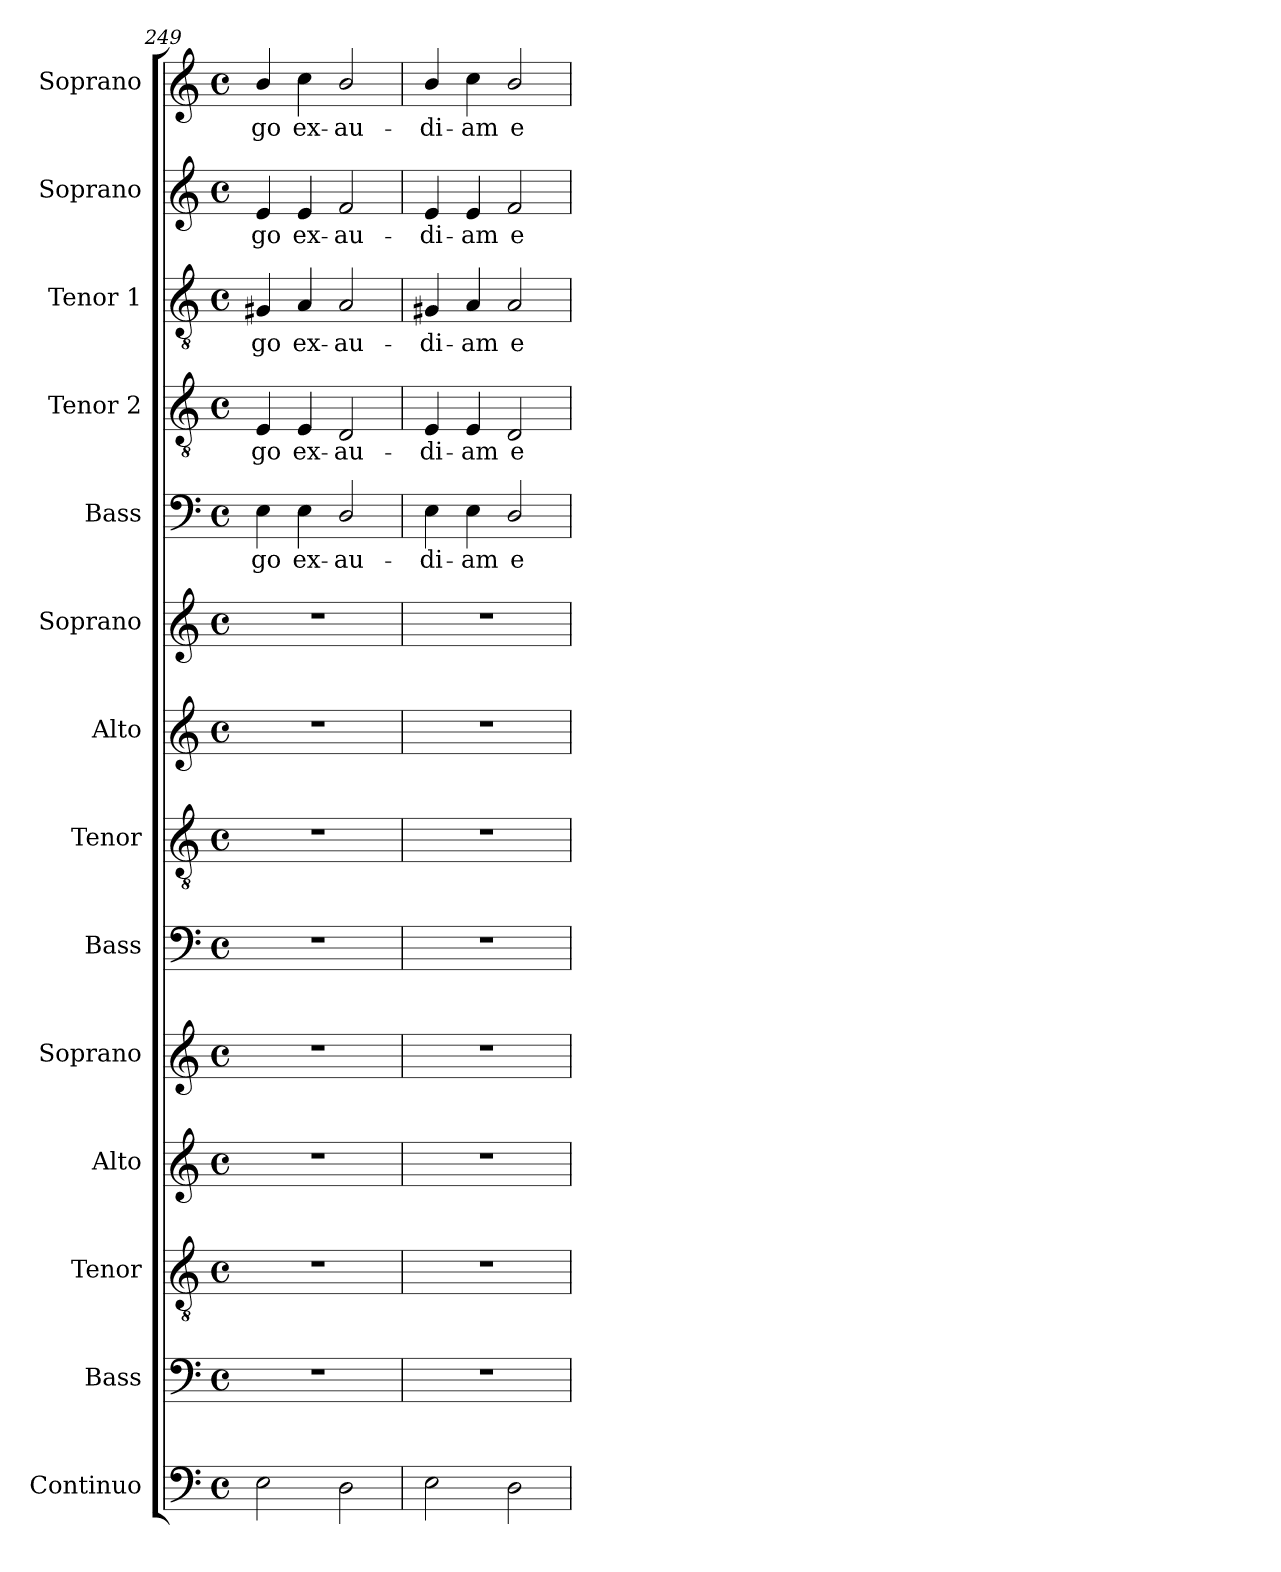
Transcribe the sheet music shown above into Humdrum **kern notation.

**kern	**kern	**kern	**kern	**kern	**kern	**kern	**kern	**kern	**kern	**text	**kern	**text	**kern	**text	**kern	**text	**kern	**text
*part14	*part13	*part12	*part11	*part10	*part9	*part8	*part7	*part6	*part5	*part5	*part4	*part4	*part3	*part3	*part2	*part2	*part1	*part1
*staff14	*staff13	*staff12	*staff11	*staff10	*staff9	*staff8	*staff7	*staff6	*staff5	*staff5	*staff4	*staff4	*staff3	*staff3	*staff2	*staff2	*staff1	*staff1
*I"Continuo	*I"Bass	*I"Tenor	*I"Alto	*I"Soprano	*I"Bass	*I"Tenor	*I"Alto	*I"Soprano	*I"Bass	*	*I"Tenor 2	*	*I"Tenor 1	*	*I"Soprano	*	*I"Soprano	*
*I'Cont.	*I'B.	*I'T.	*I'A.	*I'S.	*I'B.	*I'T.	*I'A.	*I'S.	*I'B.	*	*I'T2.	*	*I'T1.	*	*I'S.	*	*I'S.	*
!!LO:PB:g=z
*clefF4	*clefF4	*clefGv2	*clefG2	*clefG2	*clefF4	*clefGv2	*clefG2	*clefG2	*clefF4	*	*clefGv2	*	*clefGv2	*	*clefG2	*	*clefG2	*
*	*	*ITrd7c12	*	*	*	*ITrd7c12	*	*	*	*	*ITrd7c12	*	*ITrd7c12	*	*	*	*	*
*k[]	*k[]	*k[]	*k[]	*k[]	*k[]	*k[]	*k[]	*k[]	*k[]	*	*k[]	*	*k[]	*	*k[]	*	*k[]	*
*C:	*C:	*C:	*C:	*C:	*C:	*C:	*C:	*C:	*C:	*	*C:	*	*C:	*	*C:	*	*C:	*
*M4/4	*M4/4	*M4/4	*M4/4	*M4/4	*M4/4	*M4/4	*M4/4	*M4/4	*M4/4	*	*M4/4	*	*M4/4	*	*M4/4	*	*M4/4	*
*met(c)	*met(c)	*met(c)	*met(c)	*met(c)	*met(c)	*met(c)	*met(c)	*met(c)	*met(c)	*	*met(c)	*	*met(c)	*	*met(c)	*	*met(c)	*
=249	=249	=249	=249	=249	=249	=249	=249	=249	=249	=249	=249	=249	=249	=249	=249	=249	=249	=249
!	!	!	!	!	!	!	!	!	!	!LO:LY:b:color=#000000	!	!	!	!	!	!	!	!
!	!	!	!	!	!	!	!	!	!	!	!	!LO:LY:b:color=#000000	!	!	!	!	!	!
!	!	!	!	!	!	!	!	!	!	!	!	!	!	!LO:LY:b:color=#000000	!	!	!	!
!	!	!	!	!	!	!	!	!	!	!	!	!	!	!	!	!LO:LY:b:color=#000000	!	!
!	!	!	!	!	!	!	!	!	!	!	!	!	!	!	!	!	!	!LO:LY:b:color=#000000
2Ei\	1r	1r	1r	1r	1r	1r	1r	1r	4Ei\	-go	4EEi/	-go	4GG#Xi/	-go	4ei/	-go	4bi/	-go
!	!	!	!	!	!	!	!	!	!	!LO:LY:b:color=#000000	!	!	!	!	!	!	!	!
!	!	!	!	!	!	!	!	!	!	!	!	!LO:LY:b:color=#000000	!	!	!	!	!	!
!	!	!	!	!	!	!	!	!	!	!	!	!	!	!LO:LY:b:color=#000000	!	!	!	!
!	!	!	!	!	!	!	!	!	!	!	!	!	!	!	!	!LO:LY:b:color=#000000	!	!
!	!	!	!	!	!	!	!	!	!	!	!	!	!	!	!	!	!	!LO:LY:b:color=#000000
.	.	.	.	.	.	.	.	.	4Ei\	ex-	4EEi/	ex-	4AAi/	ex-	4ei/	ex-	4cci\	ex-
!	!	!	!	!	!	!	!	!	!	!LO:LY:b:color=#000000	!	!	!	!	!	!	!	!
!	!	!	!	!	!	!	!	!	!	!	!	!LO:LY:b:color=#000000	!	!	!	!	!	!
!	!	!	!	!	!	!	!	!	!	!	!	!	!	!LO:LY:b:color=#000000	!	!	!	!
!	!	!	!	!	!	!	!	!	!	!	!	!	!	!	!	!LO:LY:b:color=#000000	!	!
!	!	!	!	!	!	!	!	!	!	!	!	!	!	!	!	!	!	!LO:LY:b:color=#000000
2Di\	.	.	.	.	.	.	.	.	2Di/	-au-	2DDi/	-au-	2AAi/	-au-	2fi/	-au-	2bi/	-au-
=250	=250	=250	=250	=250	=250	=250	=250	=250	=250	=250	=250	=250	=250	=250	=250	=250	=250	=250
!	!	!	!	!	!	!	!	!	!	!LO:LY:b:color=#000000	!	!	!	!	!	!	!	!
!	!	!	!	!	!	!	!	!	!	!	!	!LO:LY:b:color=#000000	!	!	!	!	!	!
!	!	!	!	!	!	!	!	!	!	!	!	!	!	!LO:LY:b:color=#000000	!	!	!	!
!	!	!	!	!	!	!	!	!	!	!	!	!	!	!	!	!LO:LY:b:color=#000000	!	!
!	!	!	!	!	!	!	!	!	!	!	!	!	!	!	!	!	!	!LO:LY:b:color=#000000
2Ei\	1r	1r	1r	1r	1r	1r	1r	1r	4Ei\	-di-	4EEi/	-di-	4GG#Xi/	-di-	4ei/	-di-	4bi/	-di-
!	!	!	!	!	!	!	!	!	!	!LO:LY:b:color=#000000	!	!	!	!	!	!	!	!
!	!	!	!	!	!	!	!	!	!	!	!	!LO:LY:b:color=#000000	!	!	!	!	!	!
!	!	!	!	!	!	!	!	!	!	!	!	!	!	!LO:LY:b:color=#000000	!	!	!	!
!	!	!	!	!	!	!	!	!	!	!	!	!	!	!	!	!LO:LY:b:color=#000000	!	!
!	!	!	!	!	!	!	!	!	!	!	!	!	!	!	!	!	!	!LO:LY:b:color=#000000
.	.	.	.	.	.	.	.	.	4Ei\	-am	4EEi/	-am	4AAi/	-am	4ei/	-am	4cci\	-am
!	!	!	!	!	!	!	!	!	!	!LO:LY:b:color=#000000	!	!	!	!	!	!	!	!
!	!	!	!	!	!	!	!	!	!	!	!	!LO:LY:b:color=#000000	!	!	!	!	!	!
!	!	!	!	!	!	!	!	!	!	!	!	!	!	!LO:LY:b:color=#000000	!	!	!	!
!	!	!	!	!	!	!	!	!	!	!	!	!	!	!	!	!LO:LY:b:color=#000000	!	!
!	!	!	!	!	!	!	!	!	!	!	!	!	!	!	!	!	!	!LO:LY:b:color=#000000
2Di\	.	.	.	.	.	.	.	.	2Di/	e-	2DDi/	e-	2AAi/	e-	2fi/	e-	2bi/	e-
=	=	=	=	=	=	=	=	=	=	=	=	=	=	=	=	=	=	=
*-	*-	*-	*-	*-	*-	*-	*-	*-	*-	*-	*-	*-	*-	*-	*-	*-	*-	*-
